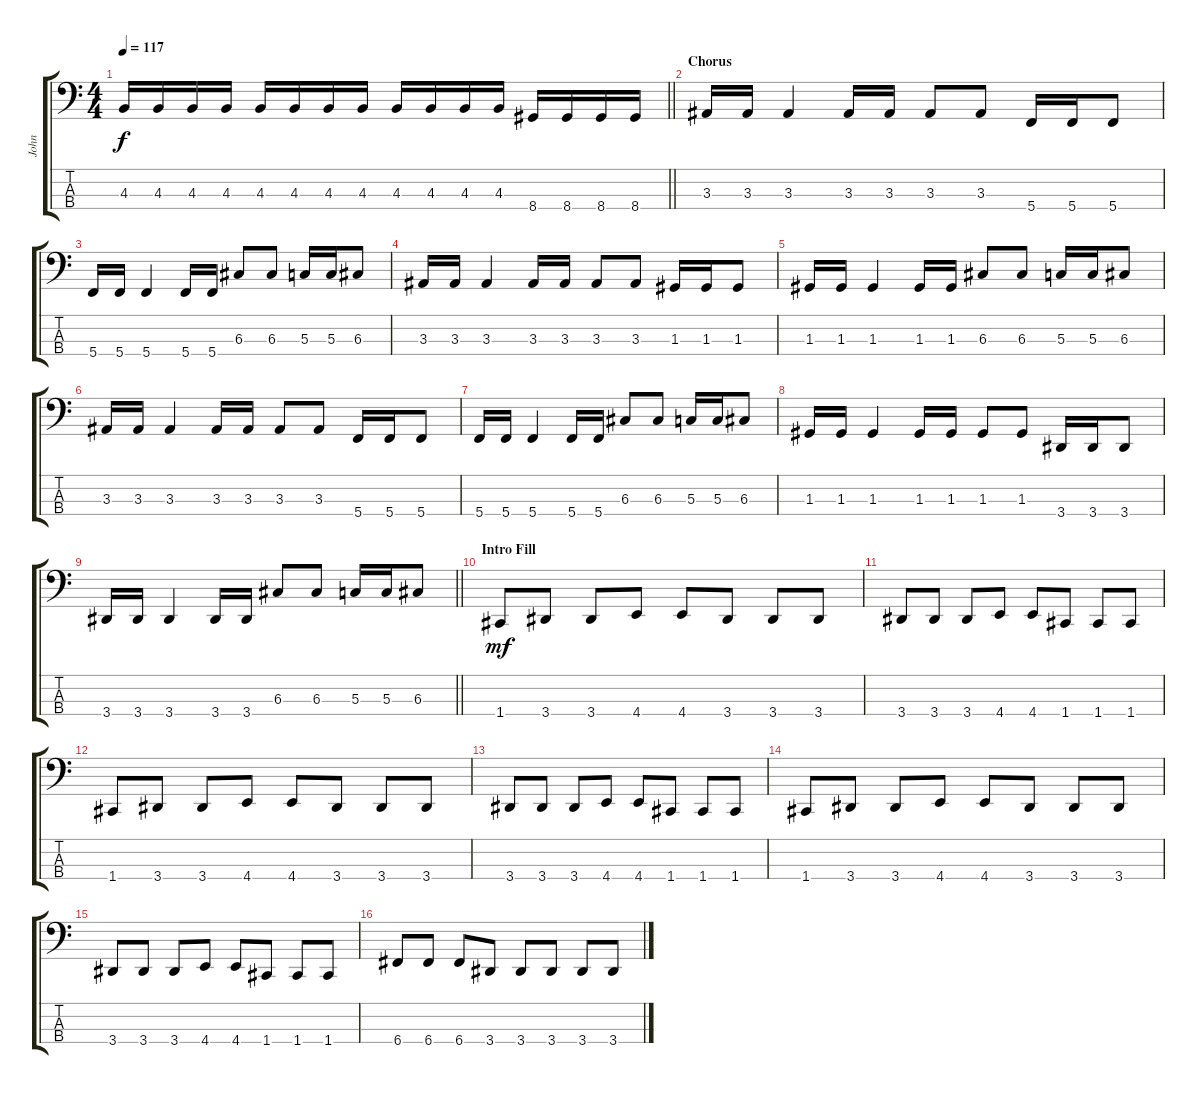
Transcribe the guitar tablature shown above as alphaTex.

\track ("John" "John") {instrument electricbasspick}
\staff {score tabs}
\tuning (F2 C2 G1 C1) {hide}
\ts (4 4)
\tempo 117
\clef f4
\barLineRight lightlight
\ks c
4.3.16{dy f} 4.3.16 4.3.16 4.3.16 4.3.16 4.3.16 4.3.16 4.3.16 4.3.16 4.3.16 4.3.16 4.3.16 8.4.16 8.4.16 8.4.16 8.4.16 |
\section ("" "Chorus")
3.3.16 3.3.16 3.3.4 3.3.16 3.3.16 3.3.8 3.3.8 5.4.16 5.4.16 5.4.8 |
5.4.16 5.4.16 5.4.4 5.4.16 5.4.16 6.3.8 6.3.8 5.3.16 5.3.16 6.3.8 |
3.3.16 3.3.16 3.3.4 3.3.16 3.3.16 3.3.8 3.3.8 1.3.16 1.3.16 1.3.8 |
1.3.16 1.3.16 1.3.4 1.3.16 1.3.16 6.3.8 6.3.8 5.3.16 5.3.16 6.3.8 |
3.3.16 3.3.16 3.3.4 3.3.16 3.3.16 3.3.8 3.3.8 5.4.16 5.4.16 5.4.8 |
5.4.16 5.4.16 5.4.4 5.4.16 5.4.16 6.3.8 6.3.8 5.3.16 5.3.16 6.3.8 |
1.3.16 1.3.16 1.3.4 1.3.16 1.3.16 1.3.8 1.3.8 3.4.16 3.4.16 3.4.8 |
\barLineRight lightlight
3.4.16 3.4.16 3.4.4 3.4.16 3.4.16 6.3.8 6.3.8 5.3.16 5.3.16 6.3.8 |
\section ("" "Intro Fill")
1.4.8{dy mf} 3.4.8 3.4.8 4.4.8 4.4.8 3.4.8 3.4.8 3.4.8 |
3.4.8 3.4.8 3.4.8 4.4.8 4.4.8 1.4.8 1.4.8 1.4.8 |
1.4.8 3.4.8 3.4.8 4.4.8 4.4.8 3.4.8 3.4.8 3.4.8 |
3.4.8 3.4.8 3.4.8 4.4.8 4.4.8 1.4.8 1.4.8 1.4.8 |
1.4.8 3.4.8 3.4.8 4.4.8 4.4.8 3.4.8 3.4.8 3.4.8 |
3.4.8 3.4.8 3.4.8 4.4.8 4.4.8 1.4.8 1.4.8 1.4.8 |
6.4.8 6.4.8 6.4.8 3.4.8 3.4.8 3.4.8 3.4.8 3.4.8
